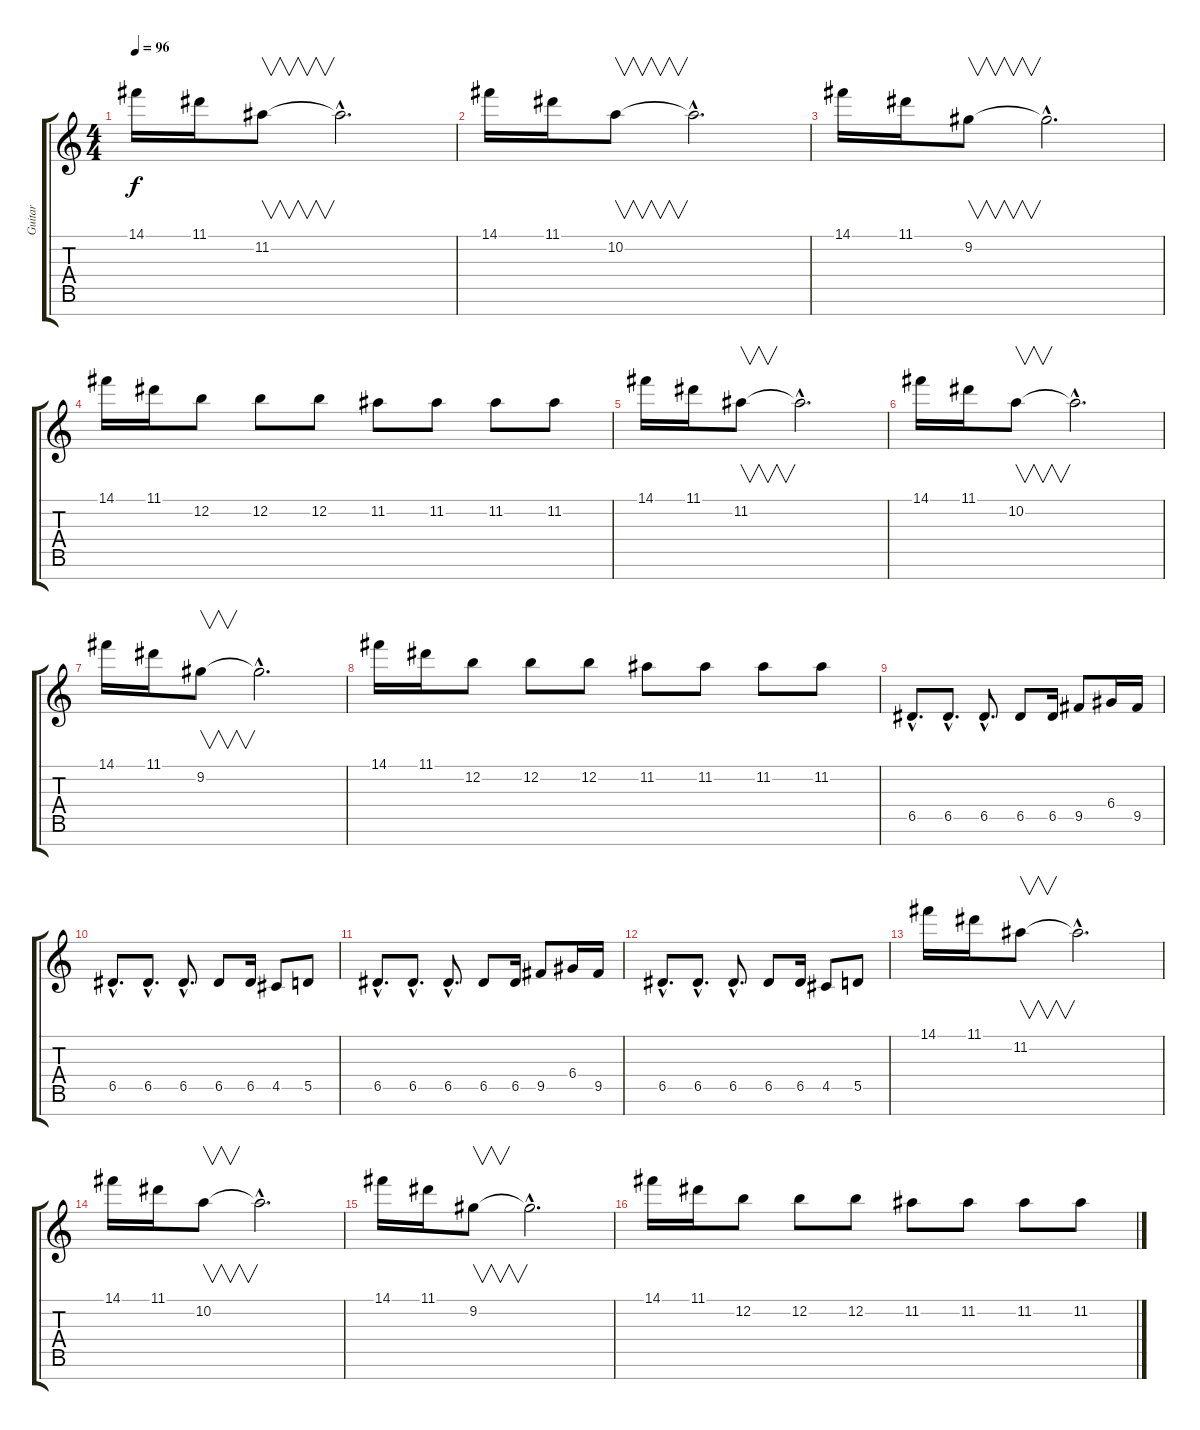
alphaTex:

\track ("Guitar" "Guitar") {instrument electricguitarjazz}
\staff {score tabs}
\tuning (E4 B3 G3 D3 A2 E2 B1) {hide}
\ts (4 4)
\tempo 96
\clef g2
\ks c
14.1.16{dy f} 11.1.16 11.2.8{v} 11.2{hac t}.2{d} |
14.1.16 11.1.16 10.2.8{v} 10.2{hac t}.2{d} |
14.1.16 11.1.16 9.2.8{v} 9.2{hac t}.2{d} |
14.1.16 11.1.16 12.2.8 12.2.8 12.2.8 11.2.8 11.2.8 11.2.8 11.2.8 |
14.1.16 11.1.16 11.2.8{v} 11.2{hac t}.2{d} |
14.1.16 11.1.16 10.2.8{v} 10.2{hac t}.2{d} |
14.1.16 11.1.16 9.2.8{v} 9.2{hac t}.2{d} |
14.1.16 11.1.16 12.2.8 12.2.8 12.2.8 11.2.8 11.2.8 11.2.8 11.2.8 |
6.5{hac}.8{d} 6.5{hac}.8{d} 6.5{hac}.8{d} 6.5.8 6.5.16 9.5.8 6.4.16 9.5.16 |
6.5{hac}.8{d} 6.5{hac}.8{d} 6.5{hac}.8{d} 6.5.8 6.5.16 4.5.8 5.5.8 |
6.5{hac}.8{d} 6.5{hac}.8{d} 6.5{hac}.8{d} 6.5.8 6.5.16 9.5.8 6.4.16 9.5.16 |
6.5{hac}.8{d} 6.5{hac}.8{d} 6.5{hac}.8{d} 6.5.8 6.5.16 4.5.8 5.5.8 |
14.1.16 11.1.16 11.2.8{v} 11.2{hac t}.2{d} |
14.1.16 11.1.16 10.2.8{v} 10.2{hac t}.2{d} |
14.1.16 11.1.16 9.2.8{v} 9.2{hac t}.2{d} |
14.1.16 11.1.16 12.2.8 12.2.8 12.2.8 11.2.8 11.2.8 11.2.8 11.2.8
